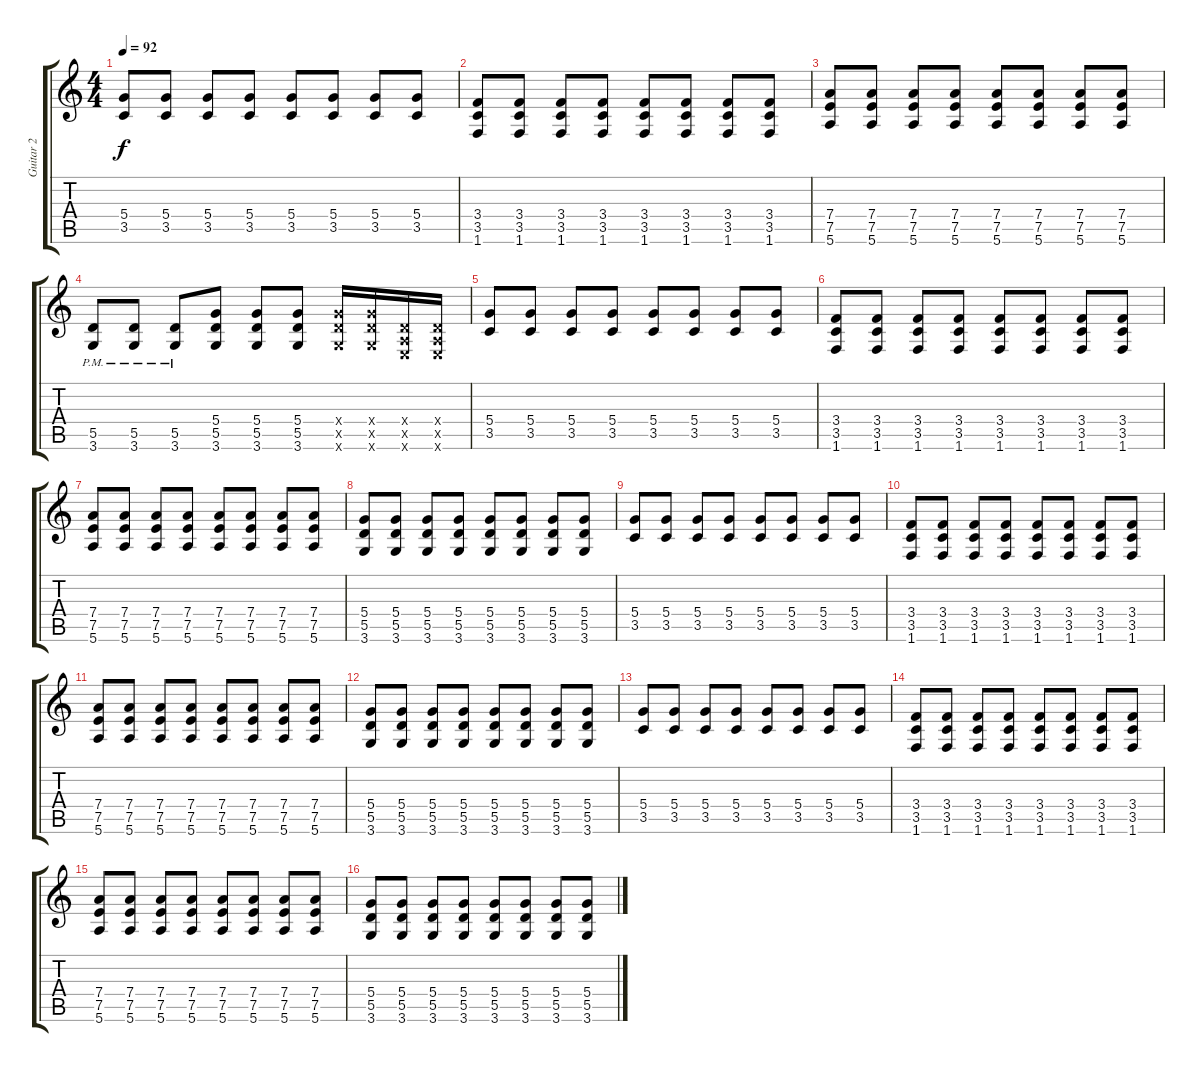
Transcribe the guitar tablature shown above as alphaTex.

\track ("Guitar 2" "Guitar 2") {instrument electricguitarclean}
\staff {score tabs}
\tuning (D4 C4 G3 D3 A2 E2) {hide}
\ts (4 4)
\tempo 92
\clef g2
\ks c
(5.4 3.5).8{dy f} (5.4 3.5).8 (5.4 3.5).8 (5.4 3.5).8 (5.4 3.5).8 (5.4 3.5).8 (5.4 3.5).8 (5.4 3.5).8 |
(3.4 3.5 1.6).8 (3.4 3.5 1.6).8 (3.4 3.5 1.6).8 (3.4 3.5 1.6).8 (3.4 3.5 1.6).8 (3.4 3.5 1.6).8 (3.4 3.5 1.6).8 (3.4 3.5 1.6).8 |
(7.4 7.5 5.6).8 (7.4 7.5 5.6).8 (7.4 7.5 5.6).8 (7.4 7.5 5.6).8 (7.4 7.5 5.6).8 (7.4 7.5 5.6).8 (7.4 7.5 5.6).8 (7.4 7.5 5.6).8 |
(5.5{pm} 3.6).8 (5.5{pm} 3.6).8 (5.5{pm} 3.6).8 (5.4 5.5 3.6).8 (5.4 5.5 3.6).8 (5.4 5.5 3.6).8 (5.4{x} 5.5{x} 3.6{x}).16 (5.4{x} 5.5{x} 3.6{x}).16 (0.4{x} 0.5{x} 0.6{x}).16 (0.4{x} 0.5{x} 0.6{x}).16 |
(5.4 3.5).8 (5.4 3.5).8 (5.4 3.5).8 (5.4 3.5).8 (5.4 3.5).8 (5.4 3.5).8 (5.4 3.5).8 (5.4 3.5).8 |
(3.4 3.5 1.6).8 (3.4 3.5 1.6).8 (3.4 3.5 1.6).8 (3.4 3.5 1.6).8 (3.4 3.5 1.6).8 (3.4 3.5 1.6).8 (3.4 3.5 1.6).8 (3.4 3.5 1.6).8 |
(7.4 7.5 5.6).8 (7.4 7.5 5.6).8 (7.4 7.5 5.6).8 (7.4 7.5 5.6).8 (7.4 7.5 5.6).8 (7.4 7.5 5.6).8 (7.4 7.5 5.6).8 (7.4 7.5 5.6).8 |
(5.4 5.5 3.6).8 (5.4 5.5 3.6).8 (5.4 5.5 3.6).8 (5.4 5.5 3.6).8 (5.4 5.5 3.6).8 (5.4 5.5 3.6).8 (5.4 5.5 3.6).8 (5.4 5.5 3.6).8 |
(5.4 3.5).8 (5.4 3.5).8 (5.4 3.5).8 (5.4 3.5).8 (5.4 3.5).8 (5.4 3.5).8 (5.4 3.5).8 (5.4 3.5).8 |
(3.4 3.5 1.6).8 (3.4 3.5 1.6).8 (3.4 3.5 1.6).8 (3.4 3.5 1.6).8 (3.4 3.5 1.6).8 (3.4 3.5 1.6).8 (3.4 3.5 1.6).8 (3.4 3.5 1.6).8 |
(7.4 7.5 5.6).8 (7.4 7.5 5.6).8 (7.4 7.5 5.6).8 (7.4 7.5 5.6).8 (7.4 7.5 5.6).8 (7.4 7.5 5.6).8 (7.4 7.5 5.6).8 (7.4 7.5 5.6).8 |
(5.4 5.5 3.6).8 (5.4 5.5 3.6).8 (5.4 5.5 3.6).8 (5.4 5.5 3.6).8 (5.4 5.5 3.6).8 (5.4 5.5 3.6).8 (5.4 5.5 3.6).8 (5.4 5.5 3.6).8 |
(5.4 3.5).8 (5.4 3.5).8 (5.4 3.5).8 (5.4 3.5).8 (5.4 3.5).8 (5.4 3.5).8 (5.4 3.5).8 (5.4 3.5).8 |
(3.4 3.5 1.6).8 (3.4 3.5 1.6).8 (3.4 3.5 1.6).8 (3.4 3.5 1.6).8 (3.4 3.5 1.6).8 (3.4 3.5 1.6).8 (3.4 3.5 1.6).8 (3.4 3.5 1.6).8 |
(7.4 7.5 5.6).8 (7.4 7.5 5.6).8 (7.4 7.5 5.6).8 (7.4 7.5 5.6).8 (7.4 7.5 5.6).8 (7.4 7.5 5.6).8 (7.4 7.5 5.6).8 (7.4 7.5 5.6).8 |
(5.4 5.5 3.6).8 (5.4 5.5 3.6).8 (5.4 5.5 3.6).8 (5.4 5.5 3.6).8 (5.4 5.5 3.6).8 (5.4 5.5 3.6).8 (5.4 5.5 3.6).8 (5.4 5.5 3.6).8
